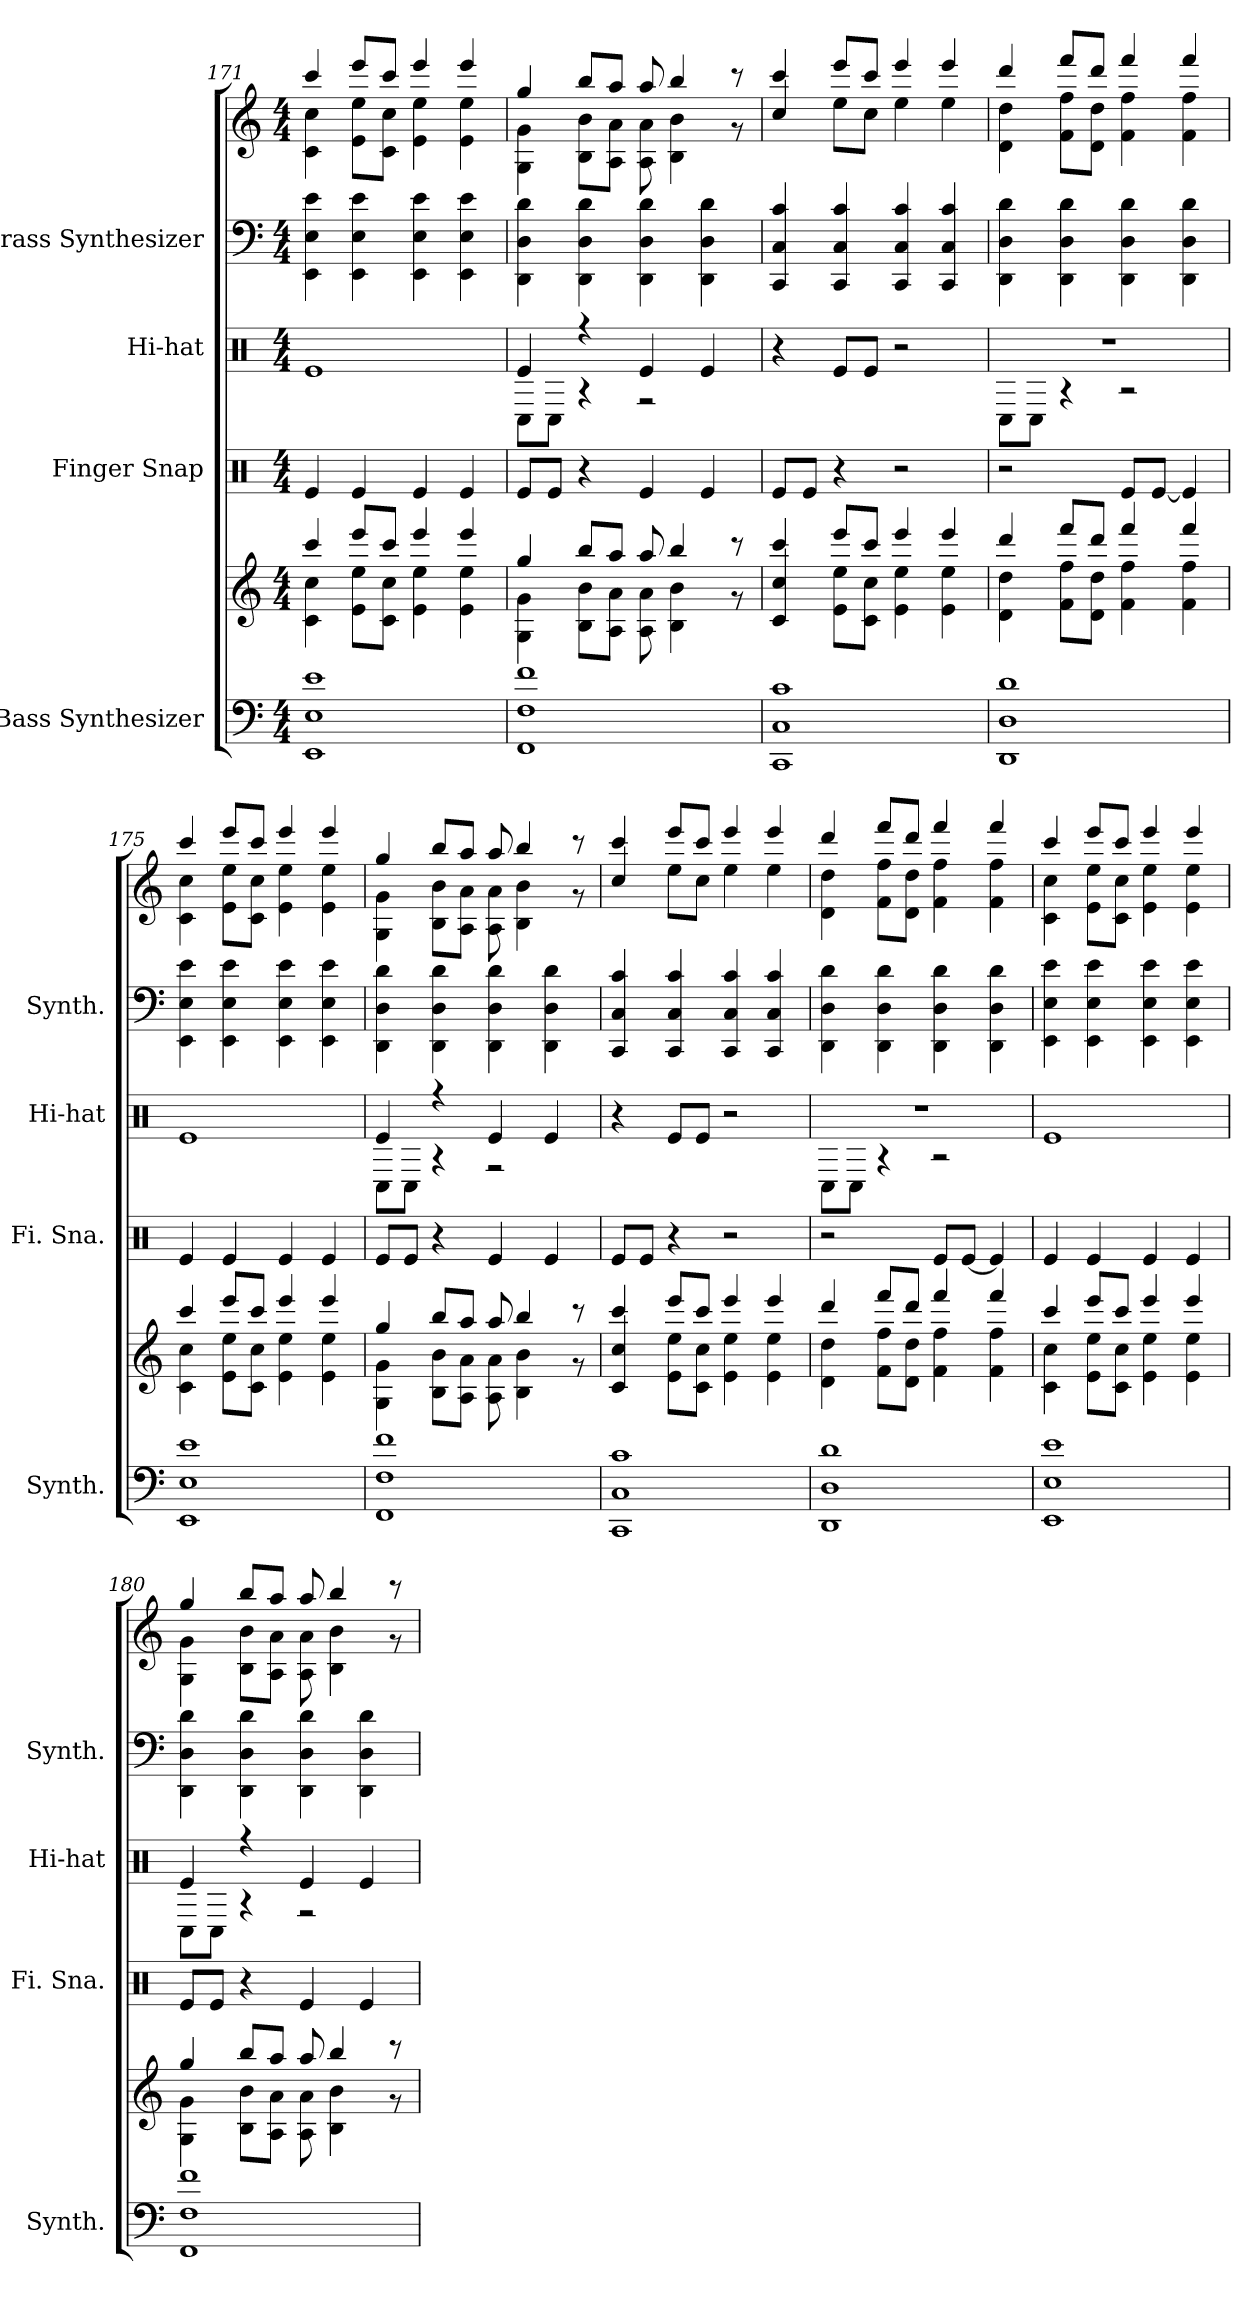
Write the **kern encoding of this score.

**kern	**kern	**kern	**kern	**kern	**kern
*part4	*part4	*part3	*part2	*part1	*part1
*staff6	*staff5	*staff4	*staff3	*staff2	*staff1
*I"Bass Synthesizer	*	*I"Finger Snap	*I"Hi-hat	*I"Brass Synthesizer	*
*I'Synth.	*	*I'Fi. Sna.	*I'Hi-hat	*I'Synth.	*
!!LO:PB:g=z
*clefF4	*clefG2	*clefX	*clefX	*clefF4	*clefG2
*k[]	*k[]	*k[]	*k[]	*k[]	*k[]
*M4/4	*M4/4	*M4/4	*M4/4	*M4/4	*M4/4
=171	=171	=171	=171	=171	=171
*	*^	*	*	*	*^
1EE 1E 1e	4ccc/	4c\ 4cc\	4Re/	1Re	4EE\ 4E\ 4e\	4ccc/	4c\ 4cc\
.	8eee/L	8e\ 8ee\L	4Re/	.	4EE\ 4E\ 4e\	8eee/L	8e\ 8ee\L
.	8ccc/J	8c\ 8cc\J	.	.	.	8ccc/J	8c\ 8cc\J
.	4eee/	4e\ 4ee\	4Re/	.	4EE\ 4E\ 4e\	4eee/	4e\ 4ee\
.	4eee/	4e\ 4ee\	4Re/	.	4EE\ 4E\ 4e\	4eee/	4e\ 4ee\
=172	=172	=172	=172	=172	=172	=172	=172
*	*	*	*	*^	*	*	*
1FF 1F 1f	4gg/	4G\ 4g\	8Re/L	4Re/	8RC\L	4DD\ 4D\ 4d\	4gg/	4G\ 4g\
.	.	.	8Re/J	.	8RC\J	.	.	.
.	8bb/L	8B\ 8b\L	4r	4r	4r	4DD\ 4D\ 4d\	8bb/L	8B\ 8b\L
.	8aa/J	8A\ 8a\J	.	.	.	.	8aa/J	8A\ 8a\J
.	8aa/	8A\ 8a\	4Re/	4Re/	2r	4DD\ 4D\ 4d\	8aa/	8A\ 8a\
.	4bb/	4B\ 4b\	.	.	.	.	4bb/	4B\ 4b\
.	.	.	4Re/	4Re/	.	4DD\ 4D\ 4d\	.	.
.	8r	8r	.	.	.	.	8r	8r
*	*	*	*	*v	*v	*	*	*
=173	=173	=173	=173	=173	=173	=173	=173
1CC 1C 1c	4ccc/	4c/ 4cc/	8Re/L	4r	4CC/ 4C/ 4c/	4ccc/	4cc/
.	.	.	8Re/J	.	.	.	.
.	8eee/L	8e\ 8ee\L	4r	8Re/L	4CC/ 4C/ 4c/	8eee/L	8ee\L
.	8ccc/J	8c\ 8cc\J	.	8Re/J	.	8ccc/J	8cc\J
.	4eee/	4e\ 4ee\	2r	2r	4CC/ 4C/ 4c/	4eee/	4ee\
.	4eee/	4e\ 4ee\	.	.	4CC/ 4C/ 4c/	4eee/	4ee\
=174	=174	=174	=174	=174	=174	=174	=174
*	*	*	*	*^	*	*	*
1DD 1D 1d	4ddd/	4d\ 4dd\	2r	1r	8RC\L	4DD\ 4D\ 4d\	4ddd/	4d\ 4dd\
.	.	.	.	.	8RC\J	.	.	.
.	8fff/L	8f\ 8ff\L	.	.	4r	4DD\ 4D\ 4d\	8fff/L	8f\ 8ff\L
.	8ddd/J	8d\ 8dd\J	.	.	.	.	8ddd/J	8d\ 8dd\J
.	4fff/	4f\ 4ff\	8Re/L	.	2r	4DD\ 4D\ 4d\	4fff/	4f\ 4ff\
.	.	.	[8Re/J	.	.	.	.	.
.	4fff/	4f\ 4ff\	4Re/]	.	.	4DD\ 4D\ 4d\	4fff/	4f\ 4ff\
*	*	*	*	*v	*v	*	*	*
=175	=175	=175	=175	=175	=175	=175	=175
1EE 1E 1e	4ccc/	4c\ 4cc\	4Re/	1Re	4EE\ 4E\ 4e\	4ccc/	4c\ 4cc\
.	8eee/L	8e\ 8ee\L	4Re/	.	4EE\ 4E\ 4e\	8eee/L	8e\ 8ee\L
.	8ccc/J	8c\ 8cc\J	.	.	.	8ccc/J	8c\ 8cc\J
.	4eee/	4e\ 4ee\	4Re/	.	4EE\ 4E\ 4e\	4eee/	4e\ 4ee\
.	4eee/	4e\ 4ee\	4Re/	.	4EE\ 4E\ 4e\	4eee/	4e\ 4ee\
!!LO:PB:g=z	!!
=176	=176	=176	=176	=176	=176	=176	=176
*	*	*	*	*^	*	*	*
1FF 1F 1f	4gg/	4G\ 4g\	8Re/L	4Re/	8RC\L	4DD\ 4D\ 4d\	4gg/	4G\ 4g\
.	.	.	8Re/J	.	8RC\J	.	.	.
.	8bb/L	8B\ 8b\L	4r	4r	4r	4DD\ 4D\ 4d\	8bb/L	8B\ 8b\L
.	8aa/J	8A\ 8a\J	.	.	.	.	8aa/J	8A\ 8a\J
.	8aa/	8A\ 8a\	4Re/	4Re/	2r	4DD\ 4D\ 4d\	8aa/	8A\ 8a\
.	4bb/	4B\ 4b\	.	.	.	.	4bb/	4B\ 4b\
.	.	.	4Re/	4Re/	.	4DD\ 4D\ 4d\	.	.
.	8r	8r	.	.	.	.	8r	8r
*	*	*	*	*v	*v	*	*	*
=177	=177	=177	=177	=177	=177	=177	=177
1CC 1C 1c	4ccc/	4c/ 4cc/	8Re/L	4r	4CC/ 4C/ 4c/	4ccc/	4cc/
.	.	.	8Re/J	.	.	.	.
.	8eee/L	8e\ 8ee\L	4r	8Re/L	4CC/ 4C/ 4c/	8eee/L	8ee\L
.	8ccc/J	8c\ 8cc\J	.	8Re/J	.	8ccc/J	8cc\J
.	4eee/	4e\ 4ee\	2r	2r	4CC/ 4C/ 4c/	4eee/	4ee\
.	4eee/	4e\ 4ee\	.	.	4CC/ 4C/ 4c/	4eee/	4ee\
=178	=178	=178	=178	=178	=178	=178	=178
*	*	*	*	*^	*	*	*
1DD 1D 1d	4ddd/	4d\ 4dd\	2r	1r	8RC\L	4DD\ 4D\ 4d\	4ddd/	4d\ 4dd\
.	.	.	.	.	8RC\J	.	.	.
.	8fff/L	8f\ 8ff\L	.	.	4r	4DD\ 4D\ 4d\	8fff/L	8f\ 8ff\L
.	8ddd/J	8d\ 8dd\J	.	.	.	.	8ddd/J	8d\ 8dd\J
.	4fff/	4f\ 4ff\	8Re/L	.	2r	4DD\ 4D\ 4d\	4fff/	4f\ 4ff\
.	.	.	[8Re/J	.	.	.	.	.
.	4fff/	4f\ 4ff\	4Re/]	.	.	4DD\ 4D\ 4d\	4fff/	4f\ 4ff\
*	*	*	*	*v	*v	*	*	*
=179	=179	=179	=179	=179	=179	=179	=179
1EE 1E 1e	4ccc/	4c\ 4cc\	4Re/	1Re	4EE\ 4E\ 4e\	4ccc/	4c\ 4cc\
.	8eee/L	8e\ 8ee\L	4Re/	.	4EE\ 4E\ 4e\	8eee/L	8e\ 8ee\L
.	8ccc/J	8c\ 8cc\J	.	.	.	8ccc/J	8c\ 8cc\J
.	4eee/	4e\ 4ee\	4Re/	.	4EE\ 4E\ 4e\	4eee/	4e\ 4ee\
.	4eee/	4e\ 4ee\	4Re/	.	4EE\ 4E\ 4e\	4eee/	4e\ 4ee\
!!LO:PB:g=z	!!
=180	=180	=180	=180	=180	=180	=180	=180
*	*	*	*	*^	*	*	*
1FF 1F 1f	4gg/	4G\ 4g\	8Re/L	4Re/	8RC\L	4DD\ 4D\ 4d\	4gg/	4G\ 4g\
.	.	.	8Re/J	.	8RC\J	.	.	.
.	8bb/L	8B\ 8b\L	4r	4r	4r	4DD\ 4D\ 4d\	8bb/L	8B\ 8b\L
.	8aa/J	8A\ 8a\J	.	.	.	.	8aa/J	8A\ 8a\J
.	8aa/	8A\ 8a\	4Re/	4Re/	2r	4DD\ 4D\ 4d\	8aa/	8A\ 8a\
.	4bb/	4B\ 4b\	.	.	.	.	4bb/	4B\ 4b\
.	.	.	4Re/	4Re/	.	4DD\ 4D\ 4d\	.	.
.	8r	8r	.	.	.	.	8r	8r
*	*v	*v	*	*v	*v	*	*v	*v
=	=	=	=	=	=
*-	*-	*-	*-	*-	*-
